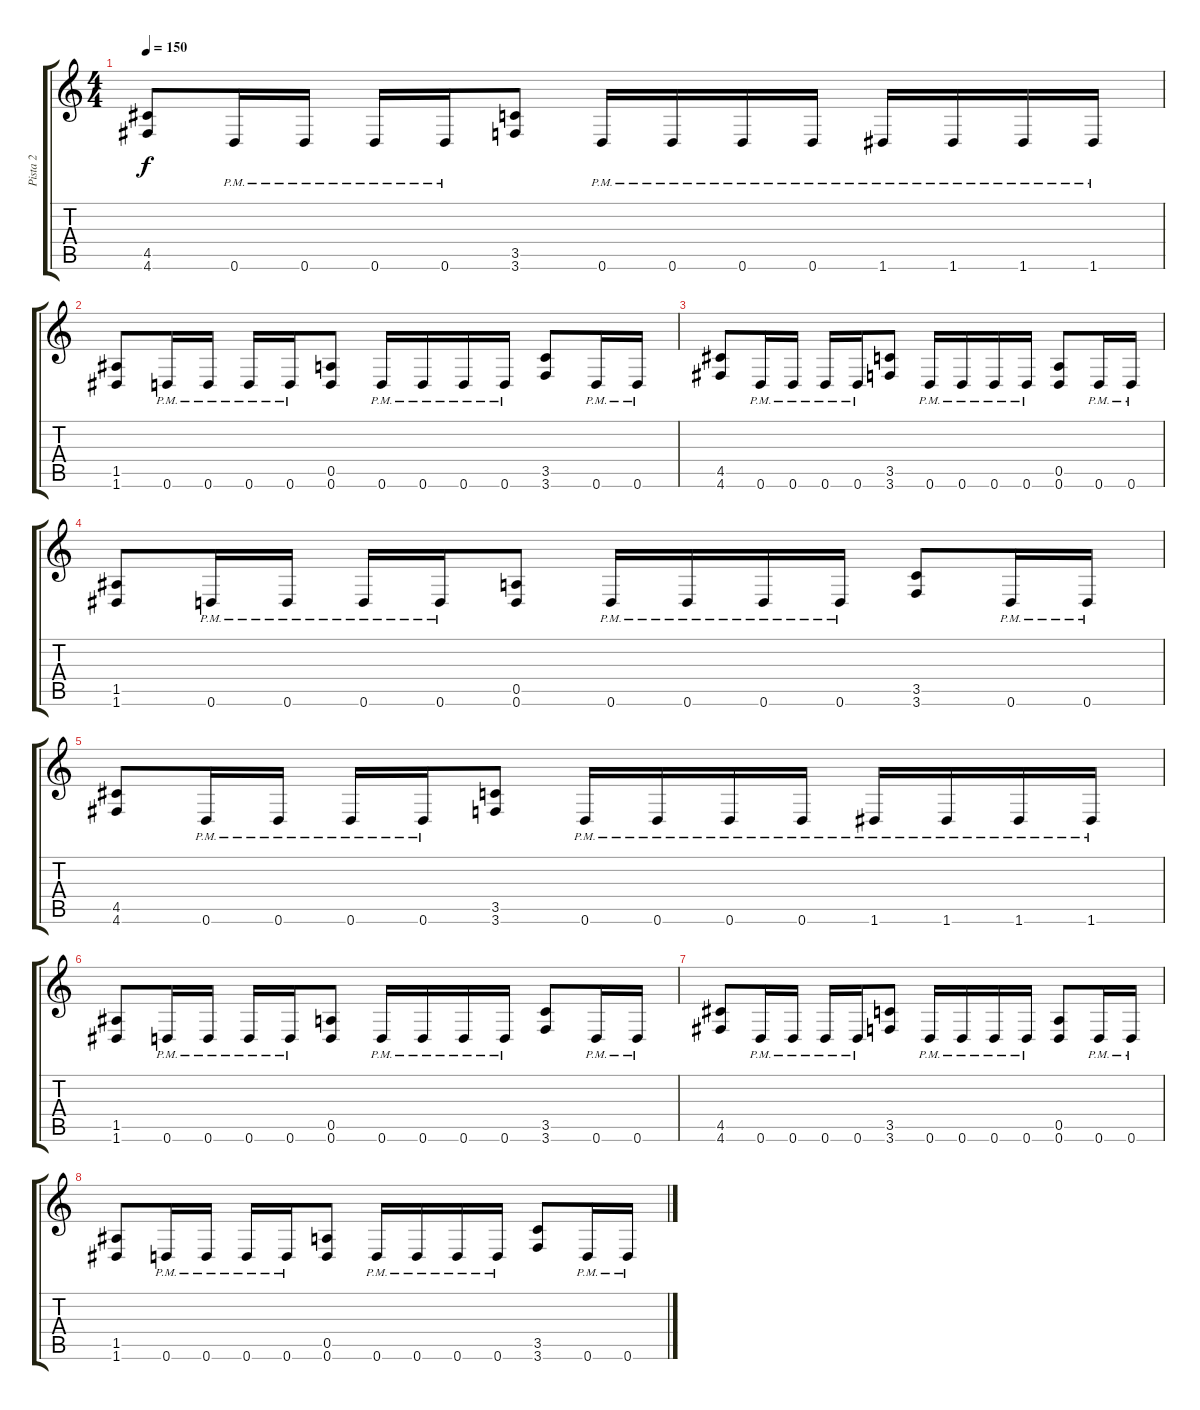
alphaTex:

\track ("Pista 2" "Pista 2") {instrument distortionguitar}
\staff {score tabs}
\tuning (E4 B3 G3 D3 A2 D2) {hide}
\ts (4 4)
\tempo 150
\clef g2
\ks c
(4.5 4.6).8{dy f} 0.6{pm}.16 0.6{pm}.16 0.6{pm}.16 0.6{pm}.16 (3.5 3.6).8 0.6{pm}.16 0.6{pm}.16 0.6{pm}.16 0.6{pm}.16 1.6{pm}.16 1.6{pm}.16 1.6{pm}.16 1.6{pm}.16 |
(1.5 1.6).8 0.6{pm}.16 0.6{pm}.16 0.6{pm}.16 0.6{pm}.16 (0.5 0.6).8 0.6{pm}.16 0.6{pm}.16 0.6{pm}.16 0.6{pm}.16 (3.5 3.6).8 0.6{pm}.16 0.6{pm}.16 |
(4.5 4.6).8 0.6{pm}.16 0.6{pm}.16 0.6{pm}.16 0.6{pm}.16 (3.5 3.6).8 0.6{pm}.16 0.6{pm}.16 0.6{pm}.16 0.6{pm}.16 (0.5 0.6).8 0.6{pm}.16 0.6{pm}.16 |
(1.5 1.6).8 0.6{pm}.16 0.6{pm}.16 0.6{pm}.16 0.6{pm}.16 (0.5 0.6).8 0.6{pm}.16 0.6{pm}.16 0.6{pm}.16 0.6{pm}.16 (3.5 3.6).8 0.6{pm}.16 0.6{pm}.16 |
(4.5 4.6).8 0.6{pm}.16 0.6{pm}.16 0.6{pm}.16 0.6{pm}.16 (3.5 3.6).8 0.6{pm}.16 0.6{pm}.16 0.6{pm}.16 0.6{pm}.16 1.6{pm}.16 1.6{pm}.16 1.6{pm}.16 1.6{pm}.16 |
(1.5 1.6).8 0.6{pm}.16 0.6{pm}.16 0.6{pm}.16 0.6{pm}.16 (0.5 0.6).8 0.6{pm}.16 0.6{pm}.16 0.6{pm}.16 0.6{pm}.16 (3.5 3.6).8 0.6{pm}.16 0.6{pm}.16 |
(4.5 4.6).8 0.6{pm}.16 0.6{pm}.16 0.6{pm}.16 0.6{pm}.16 (3.5 3.6).8 0.6{pm}.16 0.6{pm}.16 0.6{pm}.16 0.6{pm}.16 (0.5 0.6).8 0.6{pm}.16 0.6{pm}.16 |
(1.5 1.6).8 0.6{pm}.16 0.6{pm}.16 0.6{pm}.16 0.6{pm}.16 (0.5 0.6).8 0.6{pm}.16 0.6{pm}.16 0.6{pm}.16 0.6{pm}.16 (3.5 3.6).8 0.6{pm}.16 0.6{pm}.16
